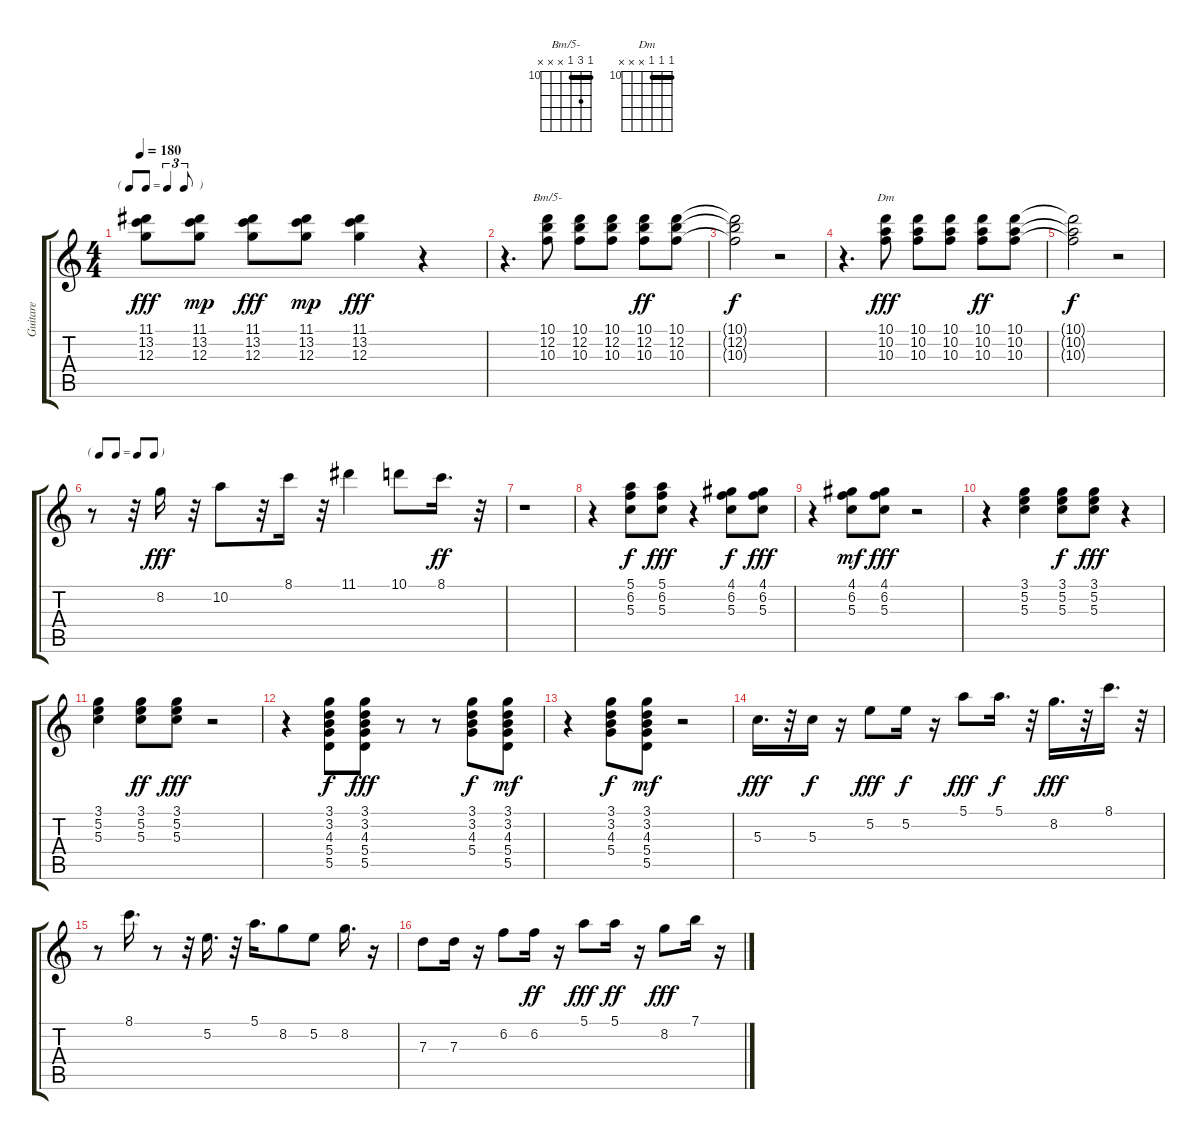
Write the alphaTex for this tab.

\track ("Guitare" "Guitare") {instrument acousticguitarsteel}
\staff {score tabs}
\tuning (E4 B3 G3 D3 A2 E2) {hide}
\chord ("Bm/5-" 10 12 10 x x x) {firstfret 10 barre 10}
\chord ("Dm" 10 10 10 x x x) {firstfret 10 barre 10}
\ts (4 4)
\tf triplet8th
\tempo 180
\clef g2
\ks c
(11.1 13.2 12.3).8{dy fff} (11.1 13.2 12.3).8{dy mp} (11.1 13.2 12.3).8{dy fff} (11.1 13.2 12.3).8{dy mp} (11.1 13.2 12.3).4{dy fff} r.4 |
r.4{d} (10.1 12.2 10.3).8{ch "Bm/5-"} (10.1 12.2 10.3).8 (10.1 12.2 10.3).8 (10.1 12.2 10.3).8{dy ff} (10.1 12.2 10.3).8 |
(10.1{t} 12.2{t} 10.3{t}).2{dy f} r.2 |
r.4{d} (10.1 10.2 10.3).8{ch "Dm" dy fff} (10.1 10.2 10.3).8 (10.1 10.2 10.3).8 (10.1 10.2 10.3).8{dy ff} (10.1 10.2 10.3).8 |
(10.1{t} 10.2{t} 10.3{t}).2{dy f} r.2 |
\tf none
r.8 r.32 8.2.16{dy fff} r.32 10.2.8 r.32 8.1.16 r.32 11.1.4 10.1.8 8.1.16{d dy ff} r.32 |
r.1 |
r.4 (5.1 6.2 5.3).8{dy f} (5.1 6.2 5.3).8{dy fff} r.4 (4.1 6.2 5.3).8{dy f} (4.1 6.2 5.3).8{dy fff} |
r.4 (4.1 6.2 5.3).8{dy mf} (4.1 6.2 5.3).8{dy fff} r.2 |
r.4 (3.1 5.2 5.3).4 (3.1 5.2 5.3).8{dy f} (3.1 5.2 5.3).8{dy fff} r.4 |
(3.1 5.2 5.3).4 (3.1 5.2 5.3).8{dy ff} (3.1 5.2 5.3).8{dy fff} r.2 |
r.4 (3.1 3.2 4.3 5.4 5.5).8{dy f} (3.1 3.2 4.3 5.4 5.5).8{dy fff} r.8 r.8 (3.1 3.2 4.3 5.4).8{dy f} (3.1 3.2 4.3 5.4 5.5).8{dy mf} |
r.4 (3.1 3.2 4.3 5.4).8{dy f} (3.1 3.2 4.3 5.4 5.5).8{dy mf} r.2 |
5.3.16{d dy fff} r.32 5.3.16{dy f} r.16 5.2.8{dy fff} 5.2.16{dy f} r.16 5.1.8{dy fff} 5.1.16{d dy f} r.32 8.2.16{d dy fff} r.32 8.1.16{d} r.32 |
r.8 8.1.16{d} r.8 r.32 5.2.16{d} r.32 5.1.16{d} 8.2.8 5.2.8 8.2.16{d} r.16 |
7.3.8 7.3.16 r.16 6.2.8 6.2.16{dy ff} r.16 5.1.8{dy fff} 5.1.16{dy ff} r.16 8.2.8{dy fff} 7.1.16 r.16
